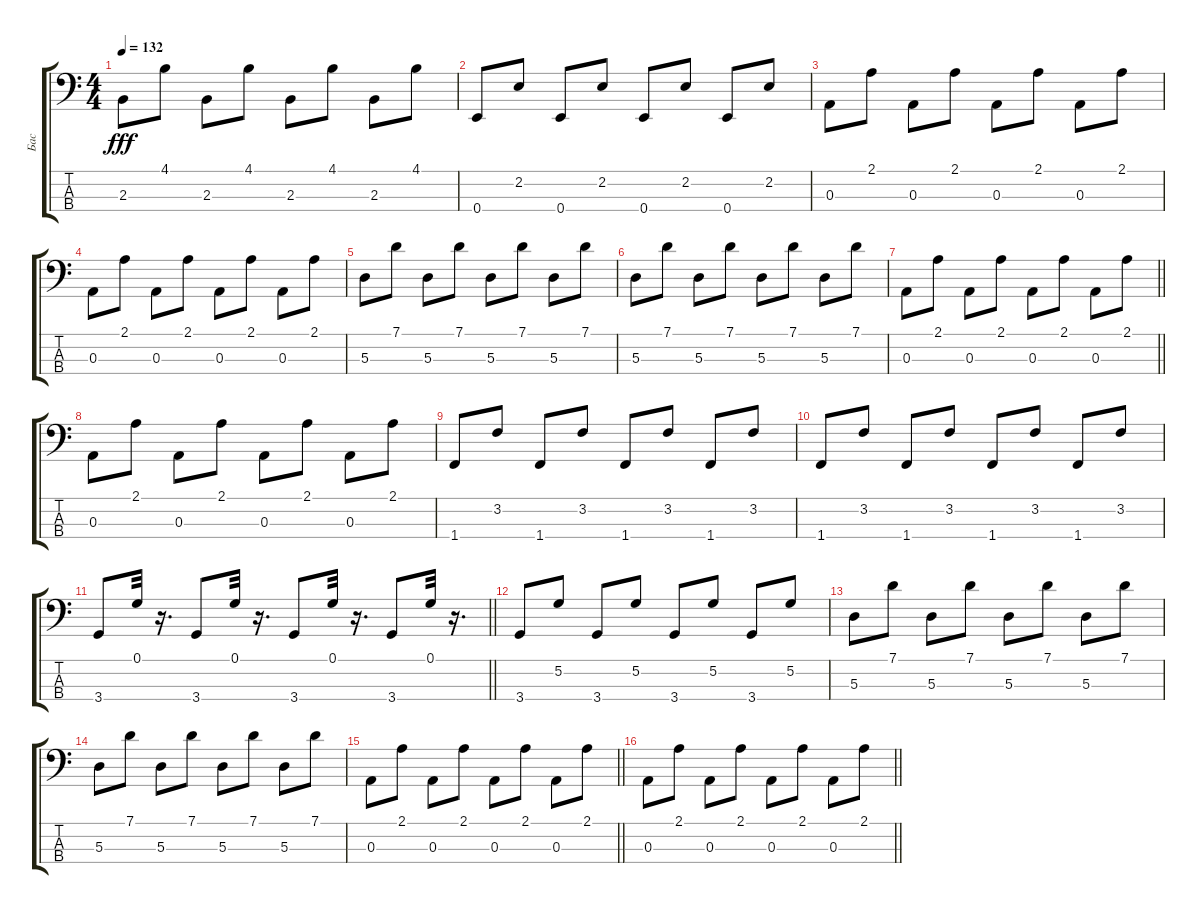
\track ("Бас" "Бас") {instrument fretlessbass}
\staff {score tabs}
\tuning (G2 D2 A1 E1) {hide}
\ts (4 4)
\tempo 132
\clef f4
\ks c
2.3.8{dy fff} 4.1.8 2.3.8 4.1.8 2.3.8 4.1.8 2.3.8 4.1.8 |
0.4.8 2.2.8 0.4.8 2.2.8 0.4.8 2.2.8 0.4.8 2.2.8 |
0.3.8 2.1.8 0.3.8 2.1.8 0.3.8 2.1.8 0.3.8 2.1.8 |
0.3.8 2.1.8 0.3.8 2.1.8 0.3.8 2.1.8 0.3.8 2.1.8 |
5.3.8 7.1.8 5.3.8 7.1.8 5.3.8 7.1.8 5.3.8 7.1.8 |
5.3.8 7.1.8 5.3.8 7.1.8 5.3.8 7.1.8 5.3.8 7.1.8 |
\barLineRight lightlight
0.3.8 2.1.8 0.3.8 2.1.8 0.3.8 2.1.8 0.3.8 2.1.8 |
0.3.8 2.1.8 0.3.8 2.1.8 0.3.8 2.1.8 0.3.8 2.1.8 |
1.4.8 3.2.8 1.4.8 3.2.8 1.4.8 3.2.8 1.4.8 3.2.8 |
1.4.8 3.2.8 1.4.8 3.2.8 1.4.8 3.2.8 1.4.8 3.2.8 |
\barLineRight lightlight
3.4.8 0.1.32 r.16{d} 3.4.8 0.1.32 r.16{d} 3.4.8 0.1.32 r.16{d} 3.4.8 0.1.32 r.16{d} |
3.4.8 5.2.8 3.4.8 5.2.8 3.4.8 5.2.8 3.4.8 5.2.8 |
5.3.8 7.1.8 5.3.8 7.1.8 5.3.8 7.1.8 5.3.8 7.1.8 |
5.3.8 7.1.8 5.3.8 7.1.8 5.3.8 7.1.8 5.3.8 7.1.8 |
\barLineRight lightlight
0.3.8 2.1.8 0.3.8 2.1.8 0.3.8 2.1.8 0.3.8 2.1.8 |
\barLineRight lightlight
0.3.8 2.1.8 0.3.8 2.1.8 0.3.8 2.1.8 0.3.8 2.1.8
